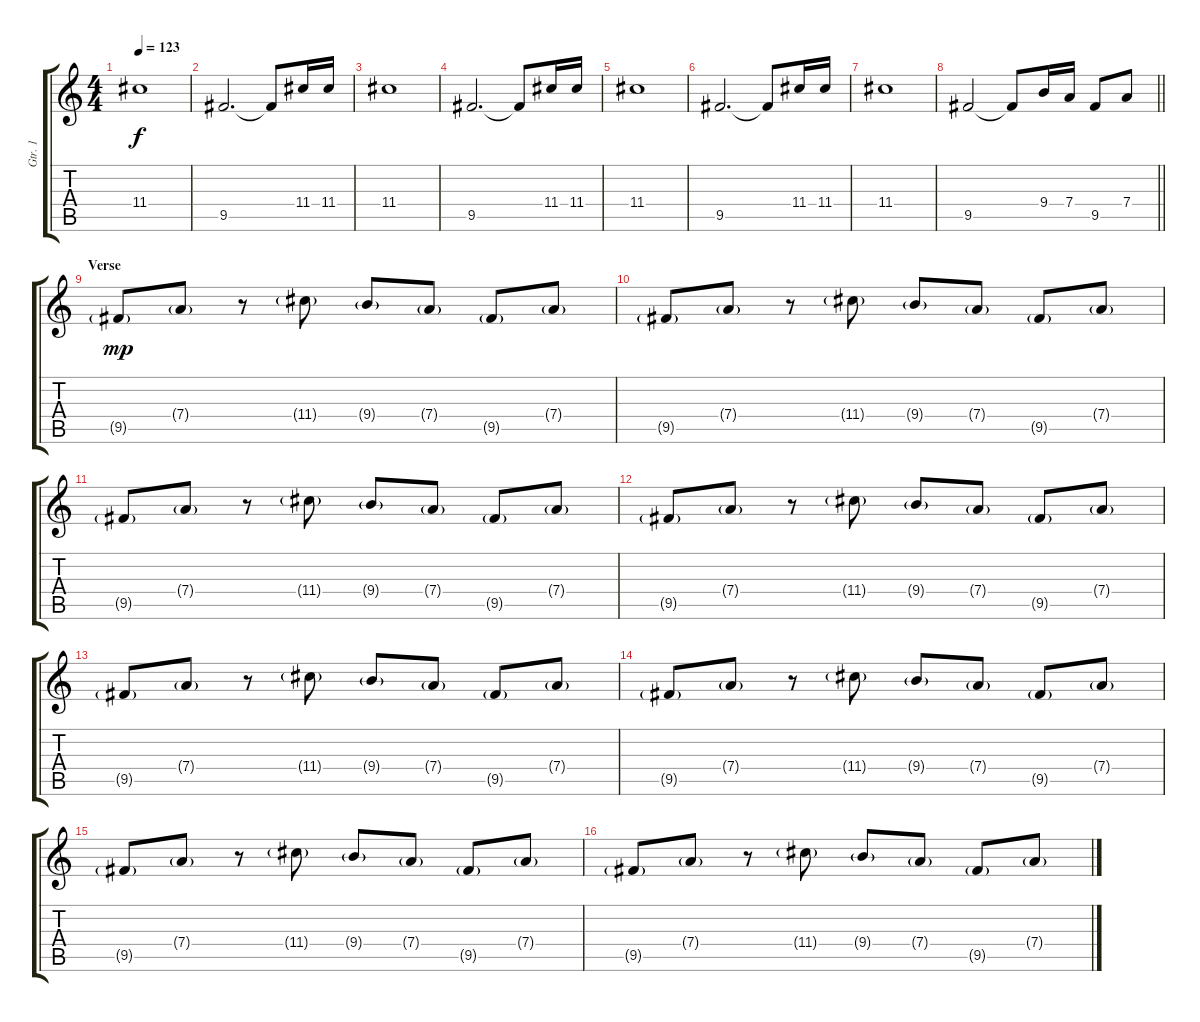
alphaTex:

\track ("Gtr. 1" "Gtr. 1") {instrument electricguitarjazz}
\staff {score tabs}
\tuning (E4 B3 G3 D3 A2 E2) {hide}
\ts (4 4)
\tempo 123
\clef g2
\ks c
11.4.1{dy f} |
9.5.2{d} 9.5{t}.8 11.4.16 11.4.16 |
11.4.1 |
9.5.2{d} 9.5{t}.8 11.4.16 11.4.16 |
11.4.1 |
9.5.2{d} 9.5{t}.8 11.4.16 11.4.16 |
11.4.1 |
\barLineRight lightlight
9.5.2 9.5{t}.8 9.4.16 7.4.16 9.5.8 7.4.8 |
\section ("" "Verse")
9.5{g}.8{dy mp} 7.4{g}.8 r.8 11.4{g}.8 9.4{g}.8 7.4{g}.8 9.5{g}.8 7.4{g}.8 |
9.5{g}.8 7.4{g}.8 r.8 11.4{g}.8 9.4{g}.8 7.4{g}.8 9.5{g}.8 7.4{g}.8 |
9.5{g}.8 7.4{g}.8 r.8 11.4{g}.8 9.4{g}.8 7.4{g}.8 9.5{g}.8 7.4{g}.8 |
9.5{g}.8 7.4{g}.8 r.8 11.4{g}.8 9.4{g}.8 7.4{g}.8 9.5{g}.8 7.4{g}.8 |
9.5{g}.8 7.4{g}.8 r.8 11.4{g}.8 9.4{g}.8 7.4{g}.8 9.5{g}.8 7.4{g}.8 |
9.5{g}.8 7.4{g}.8 r.8 11.4{g}.8 9.4{g}.8 7.4{g}.8 9.5{g}.8 7.4{g}.8 |
9.5{g}.8 7.4{g}.8 r.8 11.4{g}.8 9.4{g}.8 7.4{g}.8 9.5{g}.8 7.4{g}.8 |
9.5{g}.8 7.4{g}.8 r.8 11.4{g}.8 9.4{g}.8 7.4{g}.8 9.5{g}.8 7.4{g}.8
